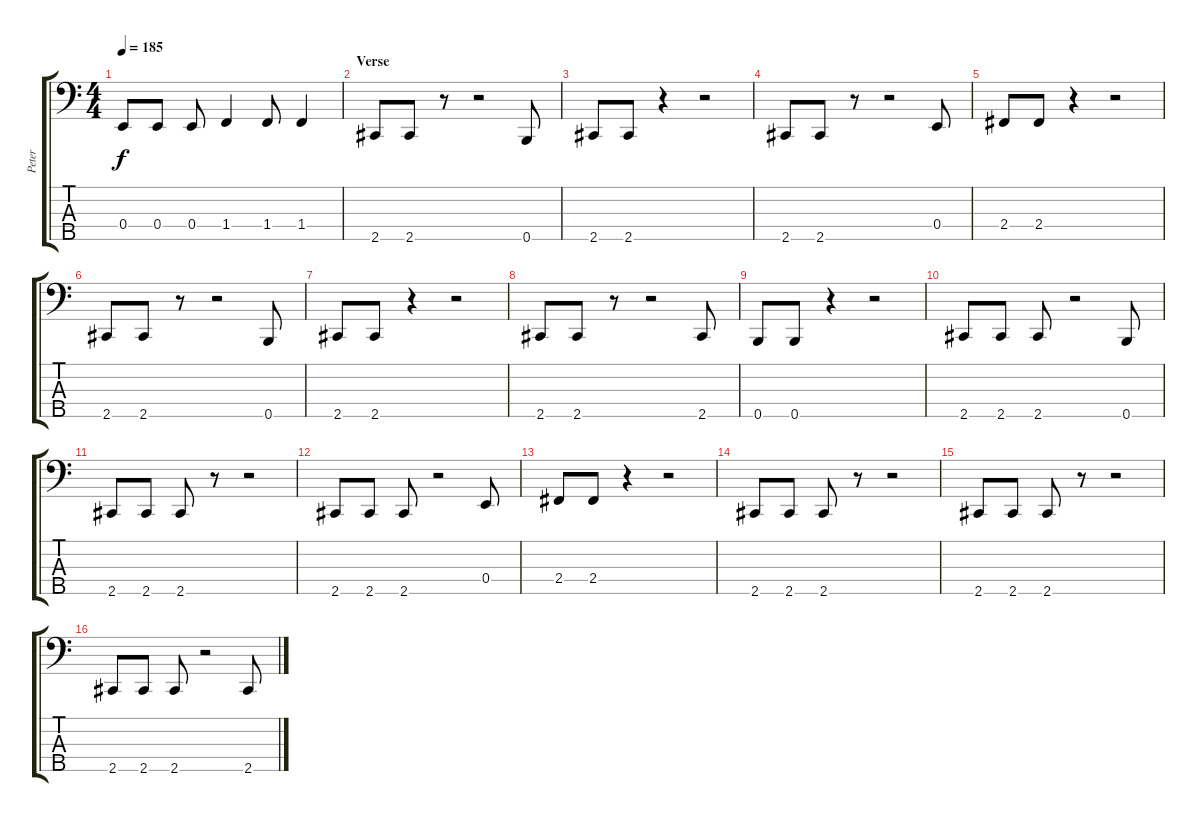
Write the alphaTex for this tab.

\track ("Peter" "Peter") {instrument electricbassfinger}
\staff {score tabs}
\tuning (G2 D2 A1 E1 B0) {hide}
\ts (4 4)
\tempo 185
\clef f4
\ks c
0.4{t}.8{dy f} 0.4.8 0.4.8 1.4.4 1.4.8 1.4.4 |
\section ("" "Verse")
2.5.8 2.5.8 r.8 r.2 0.5.8 |
2.5.8 2.5.8 r.4 r.2 |
2.5.8 2.5.8 r.8 r.2 0.4.8 |
2.4.8 2.4.8 r.4 r.2 |
2.5.8 2.5.8 r.8 r.2 0.5.8 |
2.5.8 2.5.8 r.4 r.2 |
2.5.8 2.5.8 r.8 r.2 2.5.8 |
0.5.8 0.5.8 r.4 r.2 |
2.5.8 2.5.8 2.5.8 r.2 0.5.8 |
2.5.8 2.5.8 2.5.8 r.8 r.2 |
2.5.8 2.5.8 2.5.8 r.2 0.4.8 |
2.4.8 2.4.8 r.4 r.2 |
2.5.8 2.5.8 2.5.8 r.8 r.2 |
2.5.8 2.5.8 2.5.8 r.8 r.2 |
2.5.8 2.5.8 2.5.8 r.2 2.5.8
